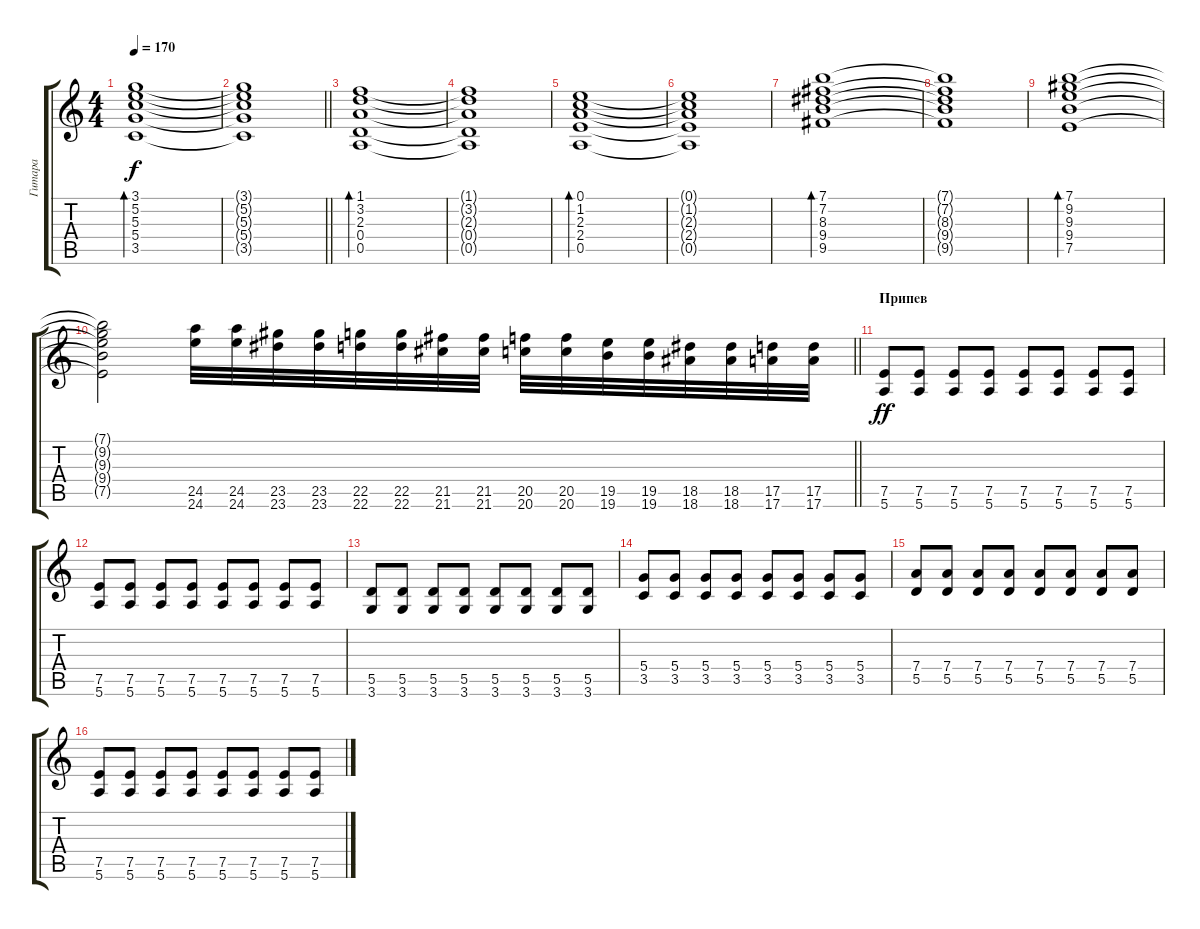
\track ("Гитара" "Гитара") {instrument overdrivenguitar}
\staff {score tabs}
\tuning (E4 B3 G3 D3 A2 E2) {hide}
\ts (4 4)
\tempo 170
\clef g2
\ks c
(3.1 5.2 5.3 5.4 3.5).1{bd 240 dy f} |
\barLineRight lightlight
(3.1{t} 5.2{t} 5.3{t} 5.4{t} 3.5{t}).1 |
\section ("" "")
(1.1 3.2 2.3 0.4 0.5).1{bd 240} |
(1.1{t} 3.2{t} 2.3{t} 0.4{t} 0.5{t}).1 |
(0.1 1.2 2.3 2.4 0.5).1{bd 240} |
(0.1{t} 1.2{t} 2.3{t} 2.4{t} 0.5{t}).1 |
(7.1 7.2 8.3 9.4 9.5).1{bd 240} |
(7.1{t} 7.2{t} 8.3{t} 9.4{t} 9.5{t}).1 |
(7.1 9.2 9.3 9.4 7.5).1{bd 240} |
\barLineRight lightlight
(7.1{t} 9.2{t} 9.3{t} 9.4{t} 7.5{t}).2 (24.5 24.6).32{instrument overdrivenguitar} (24.5 24.6).32 (23.5 23.6).32 (23.5 23.6).32 (22.5 22.6).32 (22.5 22.6).32 (21.5 21.6).32 (21.5 21.6).32 (20.5 20.6).32 (20.5 20.6).32 (19.5 19.6).32 (19.5 19.6).32 (18.5 18.6).32 (18.5 18.6).32 (17.5 17.6).32 (17.5 17.6).32 |
\section ("" "Припев")
(7.5 5.6).8{dy ff} (7.5 5.6).8 (7.5 5.6).8 (7.5 5.6).8 (7.5 5.6).8 (7.5 5.6).8 (7.5 5.6).8 (7.5 5.6).8 |
(7.5 5.6).8 (7.5 5.6).8 (7.5 5.6).8 (7.5 5.6).8 (7.5 5.6).8 (7.5 5.6).8 (7.5 5.6).8 (7.5 5.6).8 |
(5.5 3.6).8 (5.5 3.6).8 (5.5 3.6).8 (5.5 3.6).8 (5.5 3.6).8 (5.5 3.6).8 (5.5 3.6).8 (5.5 3.6).8 |
(5.4 3.5).8 (5.4 3.5).8 (5.4 3.5).8 (5.4 3.5).8 (5.4 3.5).8 (5.4 3.5).8 (5.4 3.5).8 (5.4 3.5).8 |
(7.4 5.5).8 (7.4 5.5).8 (7.4 5.5).8 (7.4 5.5).8 (7.4 5.5).8 (7.4 5.5).8 (7.4 5.5).8 (7.4 5.5).8 |
(7.5 5.6).8 (7.5 5.6).8 (7.5 5.6).8 (7.5 5.6).8 (7.5 5.6).8 (7.5 5.6).8 (7.5 5.6).8 (7.5 5.6).8
